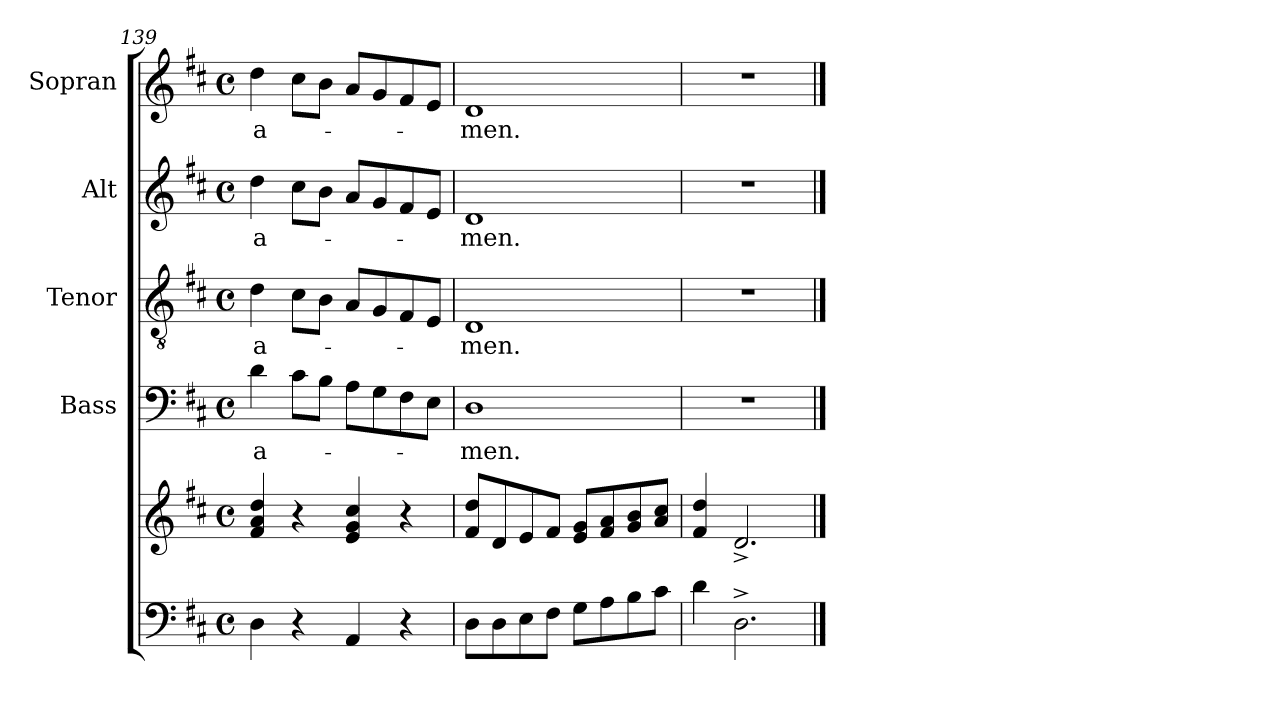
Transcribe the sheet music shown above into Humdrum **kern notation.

**kern	**kern	**kern	**text	**kern	**text	**kern	**text	**kern	**text
*part5	*part5	*part4	*part4	*part3	*part3	*part2	*part2	*part1	*part1
*staff6	*staff5	*staff4	*staff4	*staff3	*staff3	*staff2	*staff2	*staff1	*staff1
*	*	*I"Bass	*	*I"Tenor	*	*I"Alt	*	*I"Sopran	*
*	*	*I'B.	*	*I'T.	*	*I'A.	*	*I'S.	*
*clefF4	*clefG2	*clefF4	*	*clefGv2	*	*clefG2	*	*clefG2	*
*k[f#c#]	*k[f#c#]	*k[f#c#]	*	*k[f#c#]	*	*k[f#c#]	*	*k[f#c#]	*
*D:	*D:	*D:	*	*D:	*	*D:	*	*D:	*
*M4/4	*M4/4	*M4/4	*	*M4/4	*	*M4/4	*	*M4/4	*
*met(c)	*met(c)	*met(c)	*	*met(c)	*	*met(c)	*	*met(c)	*
=139	=139	=139	=139	=139	=139	=139	=139	=139	=139
!	!	!	!LO:LY:b	!	!LO:LY:b	!	!LO:LY:b	!	!LO:LY:b
4D\	4f#/ 4a/ 4dd/	4d\	a-	4d\	a-	4dd\	a-	4dd\	a-
4r	4r	8c#\L	.	8c#\L	.	8cc#\L	.	8cc#\L	.
.	.	8B\J	.	8B\J	.	8b\J	.	8b\J	.
4AA/	4e/ 4g/ 4cc#/	8A\L	.	8A/L	.	8a/L	.	8a/L	.
.	.	8G\	.	8G/	.	8g/	.	8g/	.
4r	4r	8F#\	.	8F#/	.	8f#/	.	8f#/	.
.	.	8E\J	.	8E/J	.	8e/J	.	8e/J	.
=140	=140	=140	=140	=140	=140	=140	=140	=140	=140
!	!	!	!LO:LY:b	!	!LO:LY:b	!	!LO:LY:b	!	!LO:LY:b
8D\L	8f#/ 8dd/L	1D	-men.	1D	-men.	1d	-men.	1d	-men.
8D\	8d/	.	.	.	.	.	.	.	.
8E\	8e/	.	.	.	.	.	.	.	.
8F#\J	8f#/J	.	.	.	.	.	.	.	.
8G\L	8e/ 8g/L	.	.	.	.	.	.	.	.
8A\	8f#/ 8a/	.	.	.	.	.	.	.	.
8B\	8g/ 8b/	.	.	.	.	.	.	.	.
8c#\J	8a/ 8cc#/J	.	.	.	.	.	.	.	.
=141	=141	=141	=141	=141	=141	=141	=141	=141	=141
4d\	4f#/ 4dd/	1r	.	1r	.	1r	.	1r	.
2.D^>\	2.d^</	.	.	.	.	.	.	.	.
==	==	==	==	==	==	==	==	==	==
*-	*-	*-	*-	*-	*-	*-	*-	*-	*-
